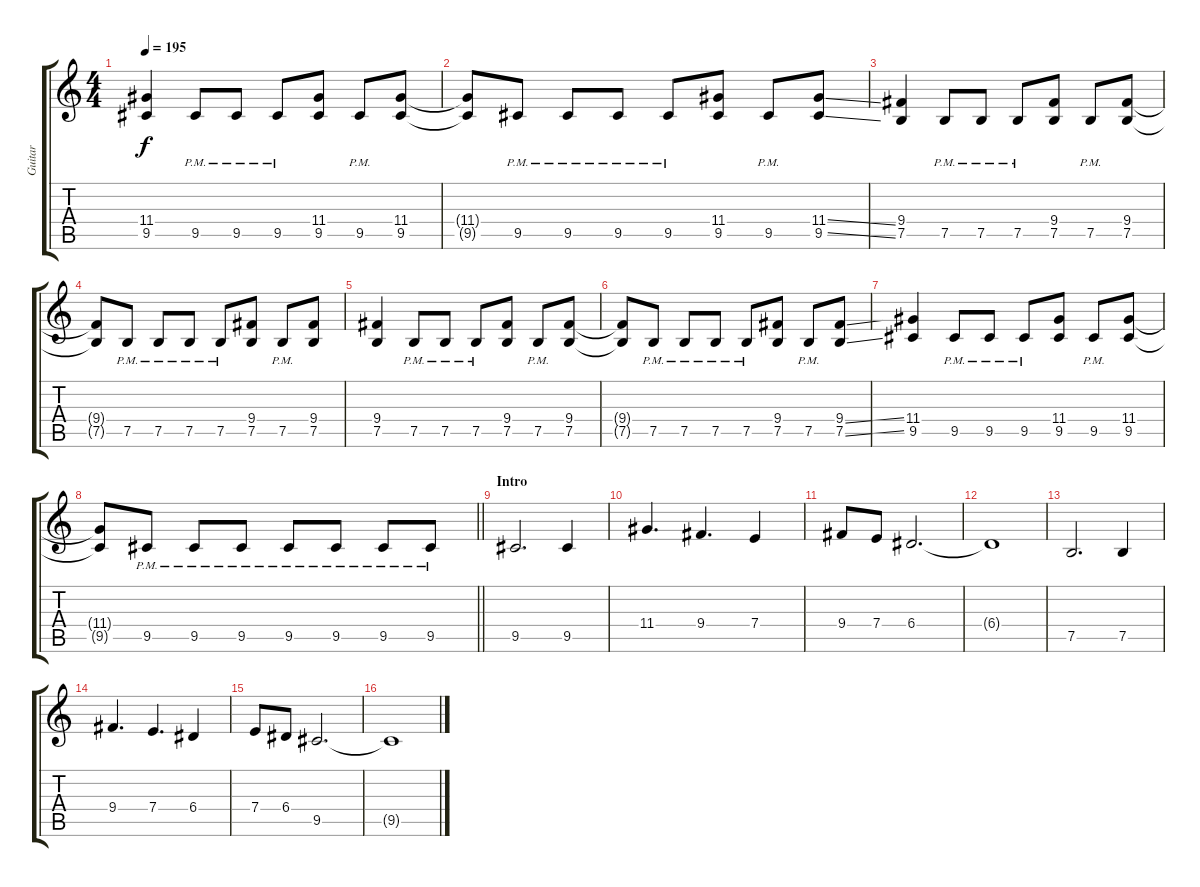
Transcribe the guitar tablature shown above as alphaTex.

\track ("Guitar" "Guitar") {instrument distortionguitar}
\staff {score tabs}
\tuning (B3 Gb3 D3 A2 E2 B1) {hide}
\ts (4 4)
\tempo 195
\clef g2
\ks c
(11.4 9.5).4{dy f} 9.5{pm}.8 9.5{pm}.8 9.5{pm}.8 (11.4 9.5).8 9.5{pm}.8 (11.4 9.5).8 |
(11.4{t} 9.5{t}).8 9.5{pm}.8 9.5{pm}.8 9.5{pm}.8 9.5{pm}.8 (11.4 9.5).8 9.5{pm}.8 (11.4{ss} 9.5{ss}).8 |
(9.4 7.5).4 7.5{pm}.8 7.5{pm}.8 7.5{pm}.8 (9.4 7.5).8 7.5{pm}.8 (9.4 7.5).8 |
(9.4{t} 7.5{t}).8 7.5{pm}.8 7.5{pm}.8 7.5{pm}.8 7.5{pm}.8 (9.4 7.5).8 7.5{pm}.8 (9.4 7.5).8 |
(9.4 7.5).4 7.5{pm}.8 7.5{pm}.8 7.5{pm}.8 (9.4 7.5).8 7.5{pm}.8 (9.4 7.5).8 |
(9.4{t} 7.5{t}).8 7.5{pm}.8 7.5{pm}.8 7.5{pm}.8 7.5{pm}.8 (9.4 7.5).8 7.5{pm}.8 (9.4{ss} 7.5{ss}).8 |
(11.4 9.5).4 9.5{pm}.8 9.5{pm}.8 9.5{pm}.8 (11.4 9.5).8 9.5{pm}.8 (11.4 9.5).8 |
\barLineRight lightlight
(11.4{t} 9.5{t}).8 9.5{pm}.8 9.5{pm}.8 9.5{pm}.8 9.5{pm}.8 9.5{pm}.8 9.5{pm}.8 9.5{pm}.8 |
\section ("" "Intro")
9.5.2{d balance 4} 9.5.4 |
11.4.4{d} 9.4.4{d} 7.4.4 |
9.4.8 7.4.8 6.4.2{d} |
6.4{t}.1 |
7.5.2{d} 7.5.4 |
9.4.4{d} 7.4.4{d} 6.4.4 |
7.4.8 6.4.8 9.5.2{d} |
9.5{t}.1
